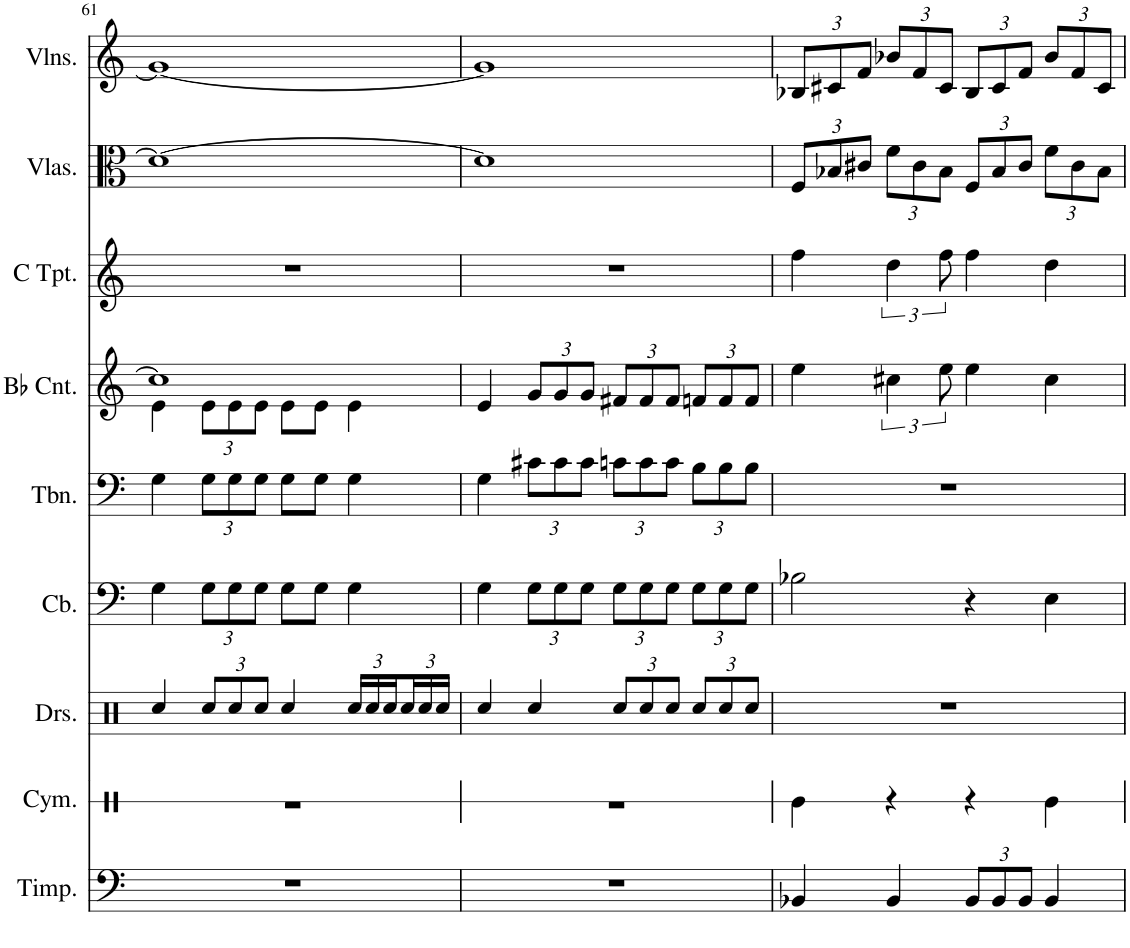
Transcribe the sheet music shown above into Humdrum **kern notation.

**kern	**kern	**kern	**kern	**kern	**kern	**kern	**kern	**kern
*part9	*part8	*part7	*part6	*part5	*part4	*part3	*part2	*part1
*staff9	*staff8	*staff7	*staff6	*staff5	*staff4	*staff3	*staff2	*staff1
*I"Timpani, Timpani	*I"Cymbal, Orchestral Cymbal	*I"Drumset, Snare Drum	*I"Contrabass, Bass	*I"Trombone, Trombone	*I"Bb Cornet, Trumpet	*I"C Trumpet, Trumpet	*I"Violas, Shrt.String Ensemble	*I"Violins, Shrt.String Ensemble
*I'Timp.	*I'Cym.	*I'Drs.	*I'Cb.	*I'Tbn.	*I'Bb Cnt.	*I'C Tpt.	*I'Vlas.	*I'Vlns.
!!LO:PB:g=z
*clefF4	*clefX	*clefX	*clefF4	*clefF4	*clefG2	*clefG2	*clefC3	*clefG2
*	*	*	*Trd7c12	*	*Trd1c2	*	*	*
*k[]	*k[]	*k[]	*k[]	*k[]	*k[]	*k[]	*k[]	*k[]
*M4/4	*M4/4	*M4/4	*M4/4	*M4/4	*M4/4	*M4/4	*M4/4	*M4/4
=61	=61	=61	=61	=61	=61	=61	=61	=61
*	*	*	*	*	*^	*	*	*
1r	1r	4Rcc/	4G\	4G\	1cc#]	4e\	1r	1d_	1g_
*	*	*Xbrackettup	*Xbrackettup	*Xbrackettup	*	*Xbrackettup	*	*	*
.	.	12Rcc/L	12G\L	12G\L	.	12e\L	.	.	.
.	.	12Rcc/	12G\	12G\	.	12e\	.	.	.
.	.	12Rcc/J	12G\J	12G\J	.	12e\J	.	.	.
.	.	4Rcc/	8G\L	8G\L	.	8e\L	.	.	.
.	.	.	8G\J	8G\J	.	8e\J	.	.	.
.	.	24Rcc/LL	4G\	4G\	.	4e\	.	.	.
.	.	24Rcc/	.	.	.	.	.	.	.
.	.	24Rcc/	.	.	.	.	.	.	.
.	.	24Rcc/	.	.	.	.	.	.	.
.	.	24Rcc/	.	.	.	.	.	.	.
.	.	24Rcc/JJ	.	.	.	.	.	.	.
*	*	*	*	*	*v	*v	*	*	*
=62	=62	=62	=62	=62	=62	=62	=62	=62
1r	1r	4Rcc/	4G\	4G\	4e/	1r	1d]	1g]
.	.	4Rcc/	12G\L	12c#X\L	12g/L	.	.	.
.	.	.	12G\	12c#\	12g/	.	.	.
.	.	.	12G\J	12c#\J	12g/J	.	.	.
.	.	12Rcc/L	12G\L	12cn\L	12f#X/L	.	.	.
.	.	12Rcc/	12G\	12c\	12f#/	.	.	.
.	.	12Rcc/J	12G\J	12c\J	12f#/J	.	.	.
.	.	12Rcc/L	12G\L	12B\L	12fn/L	.	.	.
.	.	12Rcc/	12G\	12B\	12f/	.	.	.
.	.	12Rcc/J	12G\J	12B\J	12f/J	.	.	.
=63	=63	=63	=63	=63	=63	=63	=63	=63
*	*	*	*	*	*	*	*Xbrackettup	*Xbrackettup
4BB-X/	4Re\	1r	2B-X\	1r	4ee\	4ff\	12F/L	12B-X/L
.	.	.	.	.	.	.	12B-X/	12c#X/
.	.	.	.	.	.	.	12c#X/J	12f/J
*	*	*	*	*	*brackettup	*	*	*
4BB-/	4r	.	.	.	6cc#X\	6dd\	12f\L	12b-X/L
.	.	.	.	.	.	.	12c#\	12f/
.	.	.	.	.	12ee\	12ff\	12B-\J	12c#/J
*Xbrackettup	*	*	*	*	*	*	*	*
12BB-/L	4r	.	4r	.	4ee\	4ff\	12F/L	12B-/L
12BB-/	.	.	.	.	.	.	12B-/	12c#/
12BB-/J	.	.	.	.	.	.	12c#/J	12f/J
4BB-/	4Re\	.	4E\	.	4cc#\	4dd\	12f\L	12b-/L
.	.	.	.	.	.	.	12c#\	12f/
.	.	.	.	.	.	.	12B-\J	12c#/J
=	=	=	=	=	=	=	=	=
*-	*-	*-	*-	*-	*-	*-	*-	*-
